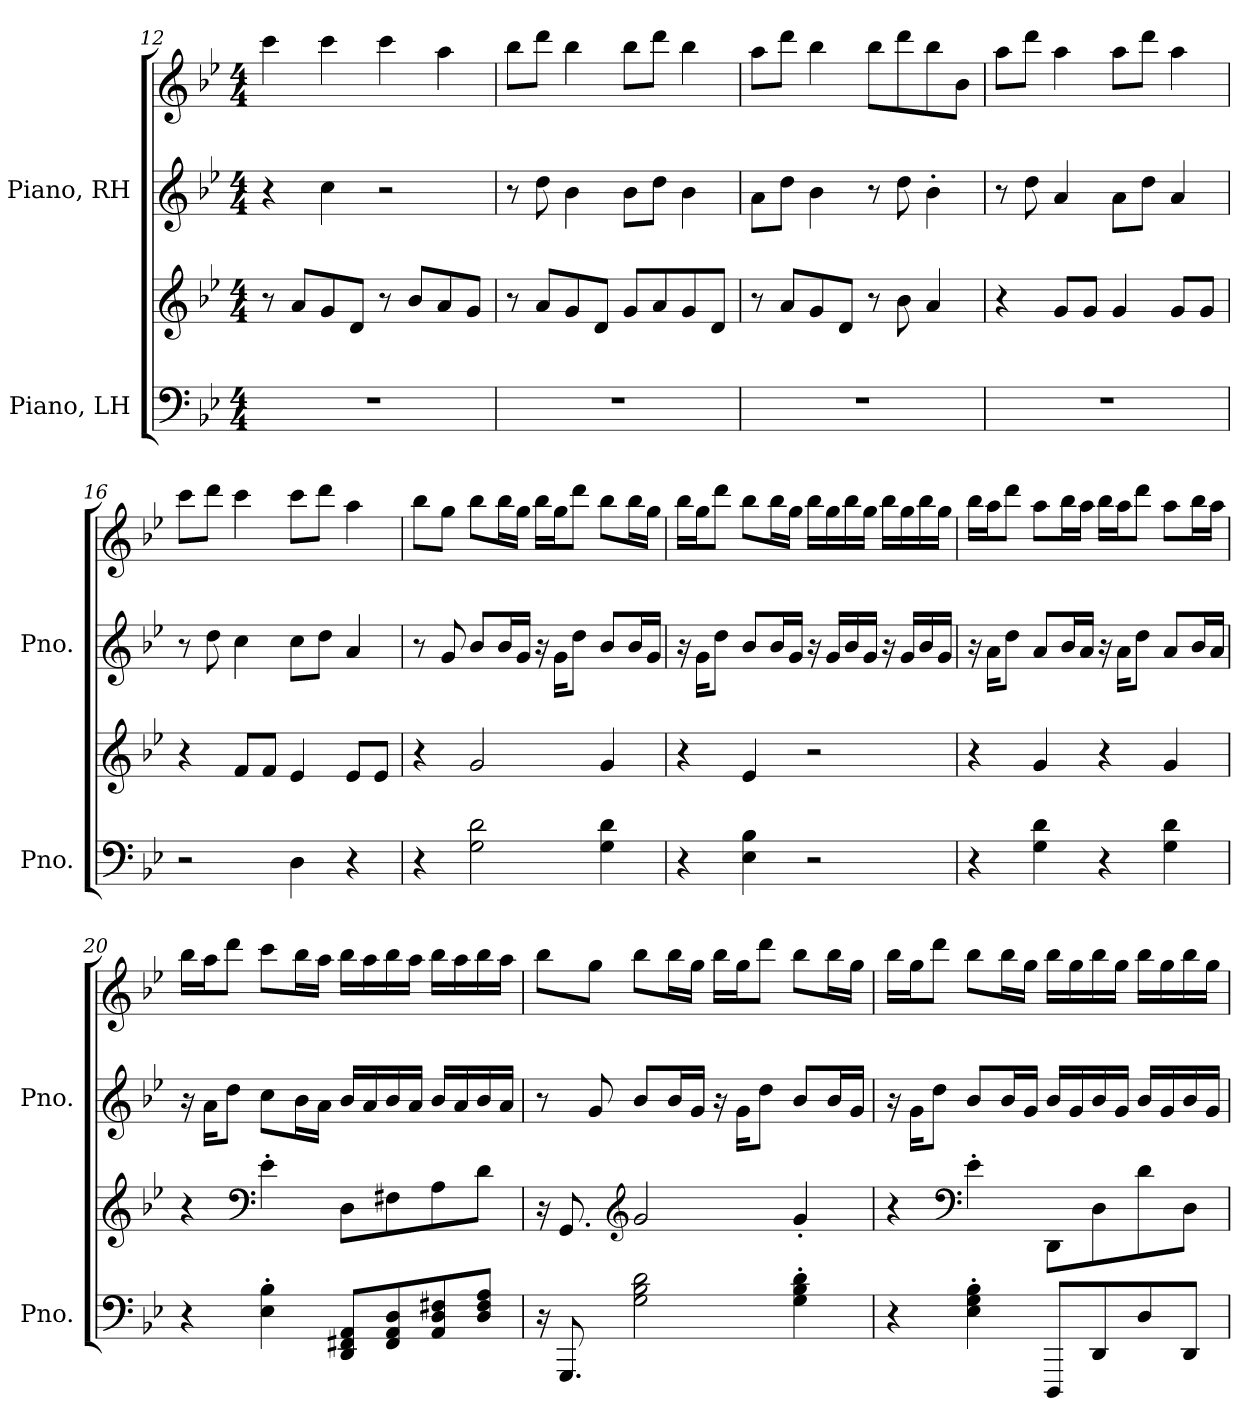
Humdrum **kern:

**kern	**kern	**kern	**kern
*part2	*part2	*part1	*part1
*staff4	*staff3	*staff2	*staff1
*I"Piano, LH	*	*I"Piano, RH	*
*I'Pno.	*	*I'Pno.	*
!!LO:LB:g=z
*clefF4	*clefG2	*clefG2	*clefG2
*k[b-e-]	*k[b-e-]	*k[b-e-]	*k[b-e-]
*M4/4	*M4/4	*M4/4	*M4/4
=12	=12	=12	=12
1r	8r	4r	4ccc\
.	8a/L	.	.
.	8g/	4cc\	4ccc\
.	8d/J	.	.
.	8r	2r	4ccc\
.	8b-/L	.	.
.	8a/	.	4aa\
.	8g/J	.	.
=13	=13	=13	=13
1r	8r	8r	8bb-\L
.	8a/L	8dd\	8ddd\J
.	8g/	4b-\	4bb-\
.	8d/J	.	.
.	8g/L	8b-\L	8bb-\L
.	8a/	8dd\J	8ddd\J
.	8g/	4b-\	4bb-\
.	8d/J	.	.
=14	=14	=14	=14
1r	8r	8a\L	8aa\L
.	8a/L	8dd\J	8ddd\J
.	8g/	4b-\	4bb-\
.	8d/J	.	.
.	8r	8r	8bb-\L
.	8b-\	8dd\	8ddd\
.	4a/	4b-'\	8bb-\
.	.	.	8b-\J
=15	=15	=15	=15
1r	4r	8r	8aa\L
.	.	8dd\	8ddd\J
.	8g/L	4a/	4aa\
.	8g/J	.	.
.	4g/	8a\L	8aa\L
.	.	8dd\J	8ddd\J
.	8g/L	4a/	4aa\
.	8g/J	.	.
!!LO:PB:g=z
=16	=16	=16	=16
2r	4r	8r	8ccc\L
.	.	8dd\	8ddd\J
.	8f/L	4cc\	4ccc\
.	8f/J	.	.
4D\	4e-/	8cc\L	8ccc\L
.	.	8dd\J	8ddd\J
4r	8e-/L	4a/	4aa\
.	8e-/J	.	.
=17	=17	=17	=17
4r	4r	8r	8bb-\L
.	.	8g/	8gg\J
2G\ 2d\	2g/	8b-/L	8bb-\L
.	.	16b-/L	16bb-\L
.	.	16g/JJ	16gg\JJ
.	.	16r	16bb-\LL
.	.	16g\KL	16gg\J
.	.	8dd\J	8ddd\J
4G\ 4d\	4g/	8b-/L	8bb-\L
.	.	16b-/L	16bb-\L
.	.	16g/JJ	16gg\JJ
=18	=18	=18	=18
4r	4r	16r	16bb-\LL
.	.	16g\KL	16gg\J
.	.	8dd\J	8ddd\J
4E-\ 4B-\	4e-/	8b-/L	8bb-\L
.	.	16b-/L	16bb-\L
.	.	16g/JJ	16gg\JJ
2r	2r	16r	16bb-\LL
.	.	16g/LL	16gg\
.	.	16b-/	16bb-\
.	.	16g/JJ	16gg\JJ
.	.	16r	16bb-\LL
.	.	16g/LL	16gg\
.	.	16b-/	16bb-\
.	.	16g/JJ	16gg\JJ
!!LO:LB:g=z
=19	=19	=19	=19
4r	4r	16r	16bb-\LL
.	.	16a\KL	16aa\J
.	.	8dd\J	8ddd\J
4G\ 4d\	4g/	8a/L	8aa\L
.	.	16b-/L	16bb-\L
.	.	16a/JJ	16aa\JJ
4r	4r	16r	16bb-\LL
.	.	16a\KL	16aa\J
.	.	8dd\J	8ddd\J
4G\ 4d\	4g/	8a/L	8aa\L
.	.	16b-/L	16bb-\L
.	.	16a/JJ	16aa\JJ
=20	=20	=20	=20
4r	4r	16r	16bb-\LL
.	.	16a\KL	16aa\J
.	.	8dd\J	8ddd\J
*	*clefF4	*	*
4E-\' 4B-\'	4e-'\	8cc\L	8ccc\L
.	.	16b-\L	16bb-\L
.	.	16a\JJ	16aa\JJ
8DD/ 8FF#X/ 8AA/L	8D\L	16b-/LL	16bb-\LL
.	.	16a/	16aa\
8FF#/ 8AA/ 8D/	8F#X\	16b-/	16bb-\
.	.	16a/JJ	16aa\JJ
8AA/ 8D/ 8F#X/	8A\	16b-/LL	16bb-\LL
.	.	16a/	16aa\
8D/ 8F#/ 8A/J	8d\J	16b-/	16bb-\
.	.	16a/JJ	16aa\JJ
!!LO:LB:g=z
=21	=21	=21	=21
16r	16r	8r	8bb-\L
8.GGG/	8.GG/	.	.
.	.	8g/	8gg\J
*	*clefG2	*	*
2G\ 2B-\ 2d\	2g/	8b-/L	8bb-\L
.	.	16b-/L	16bb-\L
.	.	16g/JJ	16gg\JJ
.	.	16r	16bb-\LL
.	.	16g\KL	16gg\J
.	.	8dd\J	8ddd\J
4G\' 4B-\' 4d\'	4g'/	8b-/L	8bb-\L
.	.	16b-/L	16bb-\L
.	.	16g/JJ	16gg\JJ
=22	=22	=22	=22
4r	4r	16r	16bb-\LL
.	.	16g\KL	16gg\J
.	.	8dd\J	8ddd\J
*	*clefF4	*	*
4E-\' 4G\' 4B-\'	4e-'\	8b-/L	8bb-\L
.	.	16b-/L	16bb-\L
.	.	16g/JJ	16gg\JJ
8DDD/L	8DD\L	16b-/LL	16bb-\LL
.	.	16g/	16gg\
8DD/	8D\	16b-/	16bb-\
.	.	16g/JJ	16gg\JJ
8D/	8d\	16b-/LL	16bb-\LL
.	.	16g/	16gg\
8DD/J	8D\J	16b-/	16bb-\
.	.	16g/JJ	16gg\JJ
=	=	=	=
*-	*-	*-	*-
